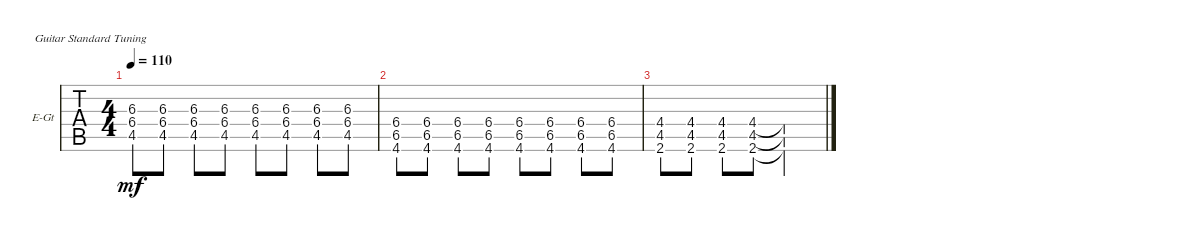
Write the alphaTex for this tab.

\defaultSystemsLayout 4
\bracketExtendMode groupsimilarinstruments
\firstSystemTrackNameOrientation horizontal
\otherSystemsTrackNameOrientation horizontal
\track ("Electric Guitar" "E-Gt") {instrument distortionguitar}
\staff {tabs}
\tuning (E4 B3 G3 D3 A2 E2)
\ts (4 4)
\tempo 110
\clef g2
\ks c
(4.5 6.3 6.4).8{dy mf} (4.5 6.3 6.4).8 (4.5 6.3 6.4).8 (4.5 6.3 6.4).8 (4.5 6.3 6.4).8 (4.5 6.3 6.4).8 (4.5 6.3 6.4).8 (4.5 6.3 6.4).8 |
(4.6 6.4 6.5).8 (4.6 6.4 6.5).8 (4.6 6.4 6.5).8 (4.6 6.4 6.5).8 (4.6 6.4 6.5).8 (4.6 6.4 6.5).8 (4.6 6.4 6.5).8 (4.6 6.4 6.5).8 |
(2.6 4.5 4.4).8 (2.6 4.5 4.4).8 (2.6 4.5 4.4).8 (2.6 4.5 4.4).8 (2.6{t} 4.5{t} 4.4{t}).2
